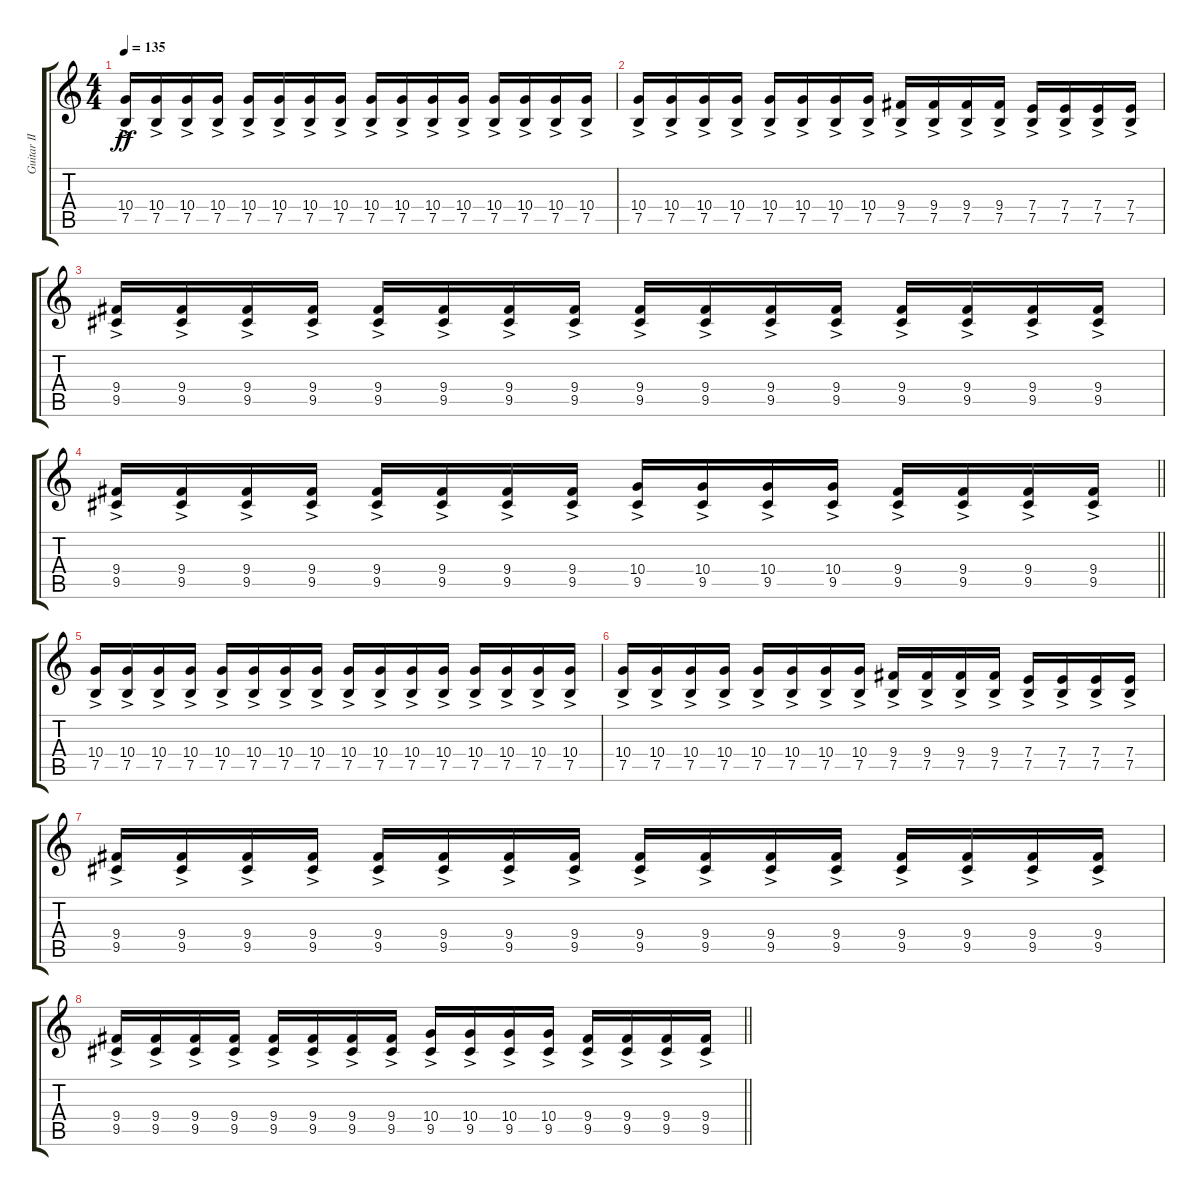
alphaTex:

\track ("Guitar II" "Guitar II") {instrument distortionguitar}
\staff {score tabs}
\tuning (B3 Gb3 D3 A2 E2 B1) {hide}
\ts (4 4)
\section ("" "")
\tempo 135
\clef g2
\ks c
(10.4{ac} 7.5).16{dy ff} (10.4{ac} 7.5).16 (10.4{ac} 7.5).16 (10.4{ac} 7.5).16 (10.4{ac} 7.5).16 (10.4{ac} 7.5).16 (10.4{ac} 7.5).16 (10.4{ac} 7.5).16 (10.4{ac} 7.5).16 (10.4{ac} 7.5).16 (10.4{ac} 7.5).16 (10.4{ac} 7.5).16 (10.4{ac} 7.5).16 (10.4{ac} 7.5).16 (10.4{ac} 7.5).16 (10.4{ac} 7.5).16 |
(10.4{ac} 7.5).16 (10.4{ac} 7.5).16 (10.4{ac} 7.5).16 (10.4{ac} 7.5).16 (10.4{ac} 7.5).16 (10.4{ac} 7.5).16 (10.4{ac} 7.5).16 (10.4{ac} 7.5).16 (9.4{ac} 7.5).16 (9.4{ac} 7.5).16 (9.4{ac} 7.5).16 (9.4{ac} 7.5).16 (7.4{ac} 7.5).16 (7.4{ac} 7.5).16 (7.4{ac} 7.5).16 (7.4{ac} 7.5).16 |
(9.4{ac} 9.5).16 (9.4{ac} 9.5).16 (9.4{ac} 9.5).16 (9.4{ac} 9.5).16 (9.4{ac} 9.5).16 (9.4{ac} 9.5).16 (9.4{ac} 9.5).16 (9.4{ac} 9.5).16 (9.4{ac} 9.5).16 (9.4{ac} 9.5).16 (9.4{ac} 9.5).16 (9.4{ac} 9.5).16 (9.4{ac} 9.5).16 (9.4{ac} 9.5).16 (9.4{ac} 9.5).16 (9.4{ac} 9.5).16 |
\barLineRight lightlight
(9.4{ac} 9.5).16 (9.4{ac} 9.5).16 (9.4{ac} 9.5).16 (9.4{ac} 9.5).16 (9.4{ac} 9.5).16 (9.4{ac} 9.5).16 (9.4{ac} 9.5).16 (9.4{ac} 9.5).16 (10.4{ac} 9.5).16 (10.4{ac} 9.5).16 (10.4{ac} 9.5).16 (10.4{ac} 9.5).16 (9.4{ac} 9.5).16 (9.4{ac} 9.5).16 (9.4{ac} 9.5).16 (9.4{ac} 9.5).16 |
\section ("" "")
(10.4{ac} 7.5).16 (10.4{ac} 7.5).16 (10.4{ac} 7.5).16 (10.4{ac} 7.5).16 (10.4{ac} 7.5).16 (10.4{ac} 7.5).16 (10.4{ac} 7.5).16 (10.4{ac} 7.5).16 (10.4{ac} 7.5).16 (10.4{ac} 7.5).16 (10.4{ac} 7.5).16 (10.4{ac} 7.5).16 (10.4{ac} 7.5).16 (10.4{ac} 7.5).16 (10.4{ac} 7.5).16 (10.4{ac} 7.5).16 |
(10.4{ac} 7.5).16 (10.4{ac} 7.5).16 (10.4{ac} 7.5).16 (10.4{ac} 7.5).16 (10.4{ac} 7.5).16 (10.4{ac} 7.5).16 (10.4{ac} 7.5).16 (10.4{ac} 7.5).16 (9.4{ac} 7.5).16 (9.4{ac} 7.5).16 (9.4{ac} 7.5).16 (9.4{ac} 7.5).16 (7.4{ac} 7.5).16 (7.4{ac} 7.5).16 (7.4{ac} 7.5).16 (7.4{ac} 7.5).16 |
(9.4{ac} 9.5).16 (9.4{ac} 9.5).16 (9.4{ac} 9.5).16 (9.4{ac} 9.5).16 (9.4{ac} 9.5).16 (9.4{ac} 9.5).16 (9.4{ac} 9.5).16 (9.4{ac} 9.5).16 (9.4{ac} 9.5).16 (9.4{ac} 9.5).16 (9.4{ac} 9.5).16 (9.4{ac} 9.5).16 (9.4{ac} 9.5).16 (9.4{ac} 9.5).16 (9.4{ac} 9.5).16 (9.4{ac} 9.5).16 |
\barLineRight lightlight
(9.4{ac} 9.5).16 (9.4{ac} 9.5).16 (9.4{ac} 9.5).16 (9.4{ac} 9.5).16 (9.4{ac} 9.5).16 (9.4{ac} 9.5).16 (9.4{ac} 9.5).16 (9.4{ac} 9.5).16 (10.4{ac} 9.5).16 (10.4{ac} 9.5).16 (10.4{ac} 9.5).16 (10.4{ac} 9.5).16 (9.4{ac} 9.5).16 (9.4{ac} 9.5).16 (9.4{ac} 9.5).16 (9.4{ac} 9.5).16
